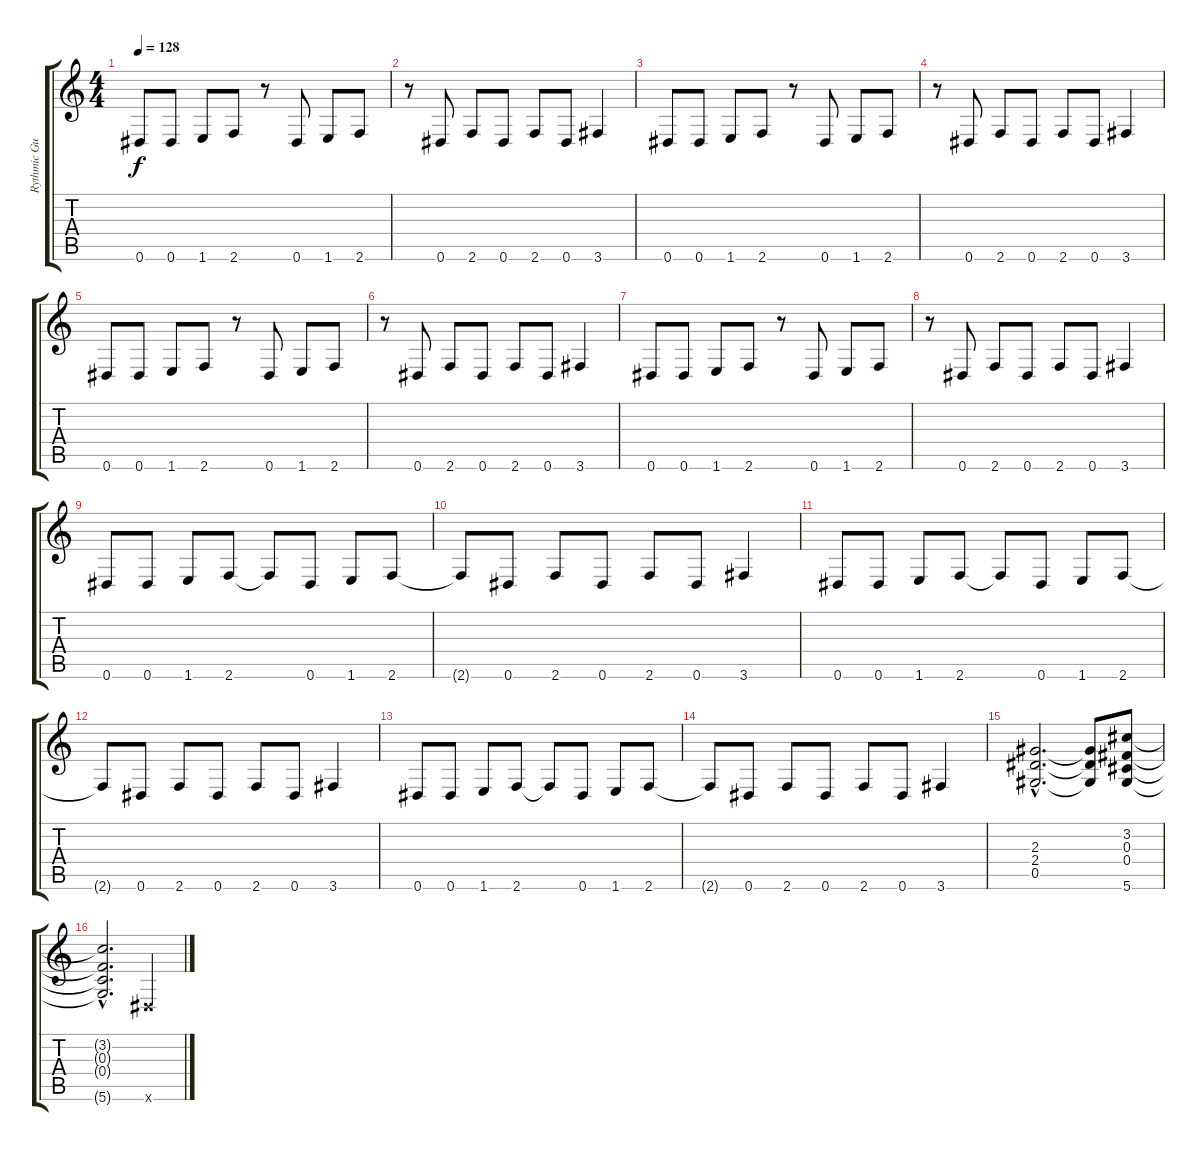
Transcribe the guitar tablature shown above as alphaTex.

\track ("Rythmic Guitar" "Rythmic Gu") {instrument distortionguitar}
\staff {score tabs}
\tuning (Eb4 Bb3 Gb3 Db3 Ab2 Eb2) {hide}
\ts (4 4)
\tempo 128
\clef g2
\ks c
0.6.8{dy f} 0.6.8 1.6.8 2.6.8 r.8 0.6.8 1.6.8 2.6.8 |
r.8 0.6.8 2.6.8 0.6.8 2.6.8 0.6.8 3.6.4 |
0.6.8 0.6.8 1.6.8 2.6.8 r.8 0.6.8 1.6.8 2.6.8 |
r.8 0.6.8 2.6.8 0.6.8 2.6.8 0.6.8 3.6.4 |
0.6.8 0.6.8 1.6.8 2.6.8 r.8 0.6.8 1.6.8 2.6.8 |
r.8 0.6.8 2.6.8 0.6.8 2.6.8 0.6.8 3.6.4 |
0.6.8 0.6.8 1.6.8 2.6.8 r.8 0.6.8 1.6.8 2.6.8 |
r.8 0.6.8 2.6.8 0.6.8 2.6.8 0.6.8 3.6.4 |
0.6.8 0.6.8 1.6.8 2.6.8 2.6{t}.8 0.6.8 1.6.8 2.6.8 |
2.6{t}.8 0.6.8 2.6.8 0.6.8 2.6.8 0.6.8 3.6.4 |
0.6.8 0.6.8 1.6.8 2.6.8 2.6{t}.8 0.6.8 1.6.8 2.6.8 |
2.6{t}.8 0.6.8 2.6.8 0.6.8 2.6.8 0.6.8 3.6.4 |
0.6.8 0.6.8 1.6.8 2.6.8 2.6{t}.8 0.6.8 1.6.8 2.6.8 |
2.6{t}.8 0.6.8 2.6.8 0.6.8 2.6.8 0.6.8 3.6.4 |
(2.3{hac} 2.4{hac} 0.5{hac}).2{d} (2.3{t} 2.4{t} 0.5{t}).8 (3.2 0.3 0.4 5.6).8 |
(3.2{hac t} 0.3{hac t} 0.4{hac t} 5.6{hac t}).2{d} 0.6{x}.4
